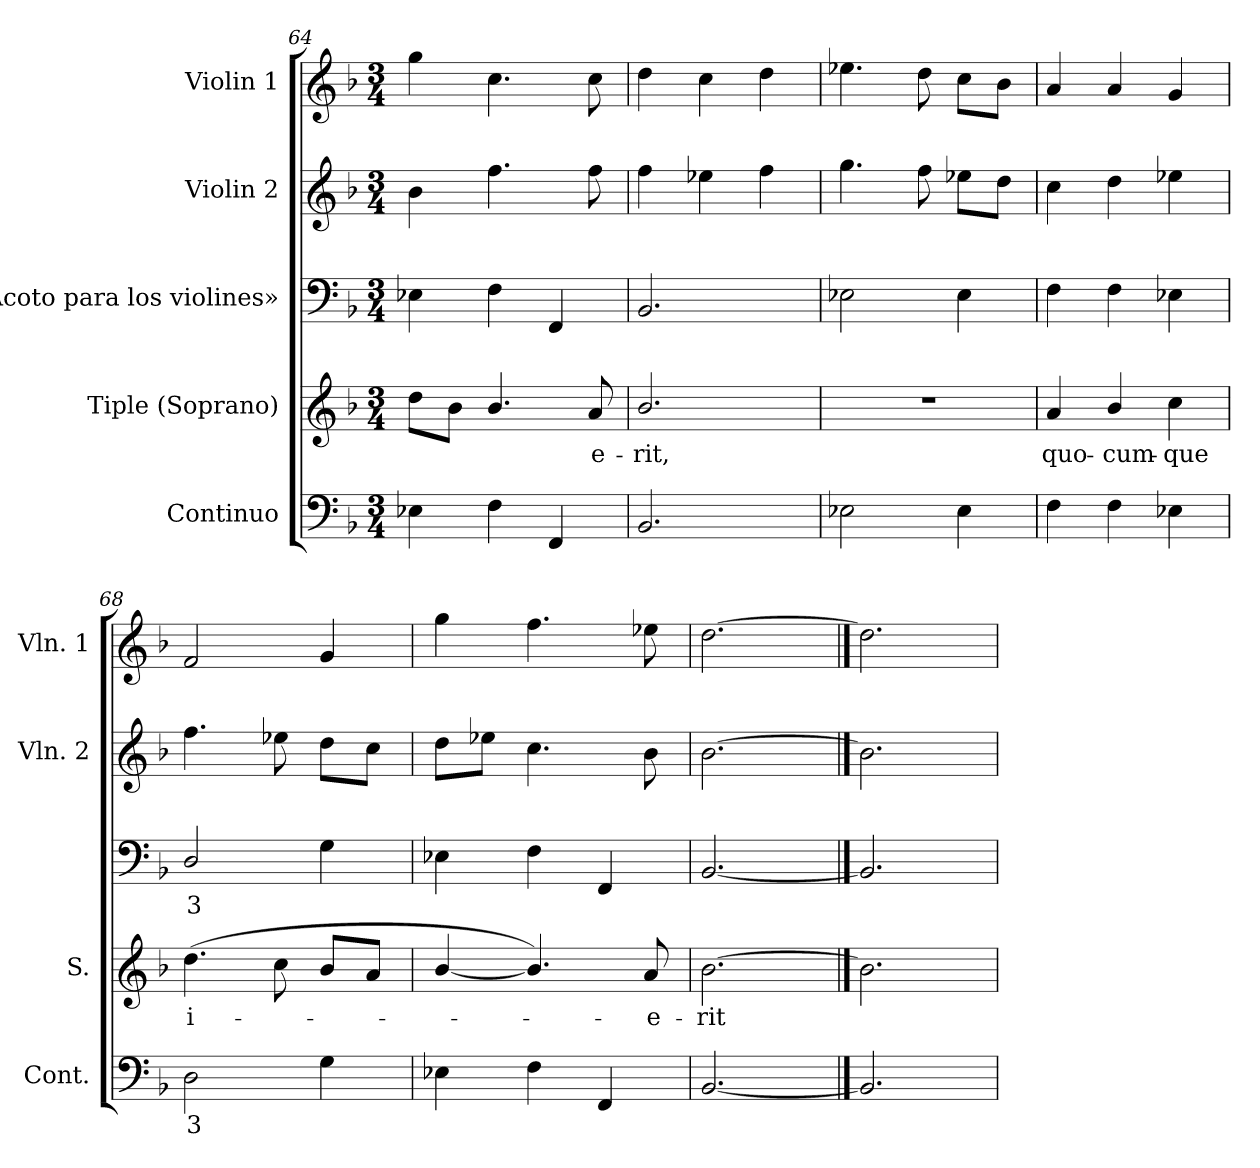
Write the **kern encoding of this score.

**kern	**text	**kern	**text	**kern	**text	**kern	**kern
*part5	*part5	*part4	*part4	*part3	*part3	*part2	*part1
*staff5	*staff5	*staff4	*staff4	*staff3	*staff3	*staff2	*staff1
*I"Continuo	*	*I"Tiple (Soprano)	*	*I"«Acoto para los violines»	*	*I"Violin 2	*I"Violin 1
*I'Cont.	*	*I'S.	*	*	*	*I'Vln. 2	*I'Vln. 1
*clefF4	*	*clefG2	*	*clefF4	*	*clefG2	*clefG2
*k[b-]	*	*k[b-]	*	*k[b-]	*	*k[b-]	*k[b-]
*F:	*	*F:	*	*F:	*	*F:	*F:
*M3/4	*	*M3/4	*	*M3/4	*	*M3/4	*M3/4
=64	=64	=64	=64	=64	=64	=64	=64
4E-Xi\	.	8ddi\L	.	4E-Xi\	.	4b-i\	4ggi\
.	.	8b-i\J	.	.	.	.	.
4Fi\	.	4.b-i/	.	4Fi\	.	4.ffi\	4.cci\
4FFi/	.	.	.	4FFi/	.	.	.
!	!	!	!LO:LY:b:color=#000000	!	!	!	!
.	.	8ai/	-e-	.	.	8ffi\	8cci\
=65	=65	=65	=65	=65	=65	=65	=65
!	!	!	!LO:LY:b:color=#000000	!	!	!	!
2.BB-i/	.	2.b-i/	-rit,	2.BB-i/	.	4ffi\	4ddi\
.	.	.	.	.	.	4ee-Xi\	4cci\
.	.	.	.	.	.	4ffi\	4ddi\
=66	=66	=66	=66	=66	=66	=66	=66
!	!	!LO:N:vis=1	!	!	!	!	!
2E-Xi\	.	2.r	.	2E-Xi\	.	4.ggi\	4.ee-Xi\
.	.	.	.	.	.	8ffi\	8ddi\
4E-i\	.	.	.	4E-i\	.	8ee-Xi\L	8cci\L
.	.	.	.	.	.	8ddi\J	8b-i\J
=67	=67	=67	=67	=67	=67	=67	=67
!	!	!	!LO:LY:b:color=#000000	!	!	!	!
4Fi\	.	4ai/	quo-	4Fi\	.	4cci\	4ai/
!	!	!	!LO:LY:b:color=#000000	!	!	!	!
4Fi\	.	4b-i/	-cum-	4Fi\	.	4ddi\	4ai/
!	!	!	!LO:LY:b:color=#000000	!	!	!	!
4E-Xi\	.	4cci\	-que	4E-Xi\	.	4ee-Xi\	4gi/
=68	=68	=68	=68	=68	=68	=68	=68
!	!LO:LY:b:color=#000000	!	!	!	!	!	!
!	!	!	!LO:LY:b:color=#000000	!	!	!	!
!	!	!	!	!	!LO:LY:b:color=#000000	!	!
2Di\	3	(4.ddi\	i-	2Di/	3	4.ffi\	2fi/
.	.	8cci\	.	.	.	8ee-Xi\	.
4Gi\	.	8b-i/L	.	4Gi\	.	8ddi\L	4gi/
.	.	8ai/J	.	.	.	8cci\J	.
=69	=69	=69	=69	=69	=69	=69	=69
4E-Xi\	.	[4b-i/	.	4E-Xi\	.	8ddi\L	4ggi\
.	.	.	.	.	.	8ee-Xi\J	.
4Fi\	.	4.b-i/])	.	4Fi\	.	4.cci\	4.ffi\
4FFi/	.	.	.	4FFi/	.	.	.
!	!	!	!LO:LY:b:color=#000000	!	!	!	!
.	.	8ai/	-e-	.	.	8b-i\	8ee-Xi\
=70	=70	=70	=70	=70	=70	=70	=70
!	!	!	!LO:LY:b:color=#000000	!	!	!	!
[2.BB-i	.	[2.b-i	-rit	[2.BB-i	.	[2.b-i	[2.ddi
==71	==71	==71	==71	==71	==71	==71	==71
2.BB-i]	.	2.b-i]	.	2.BB-i]	.	2.b-i]	2.ddi]
=	=	=	=	=	=	=	=
*-	*-	*-	*-	*-	*-	*-	*-
